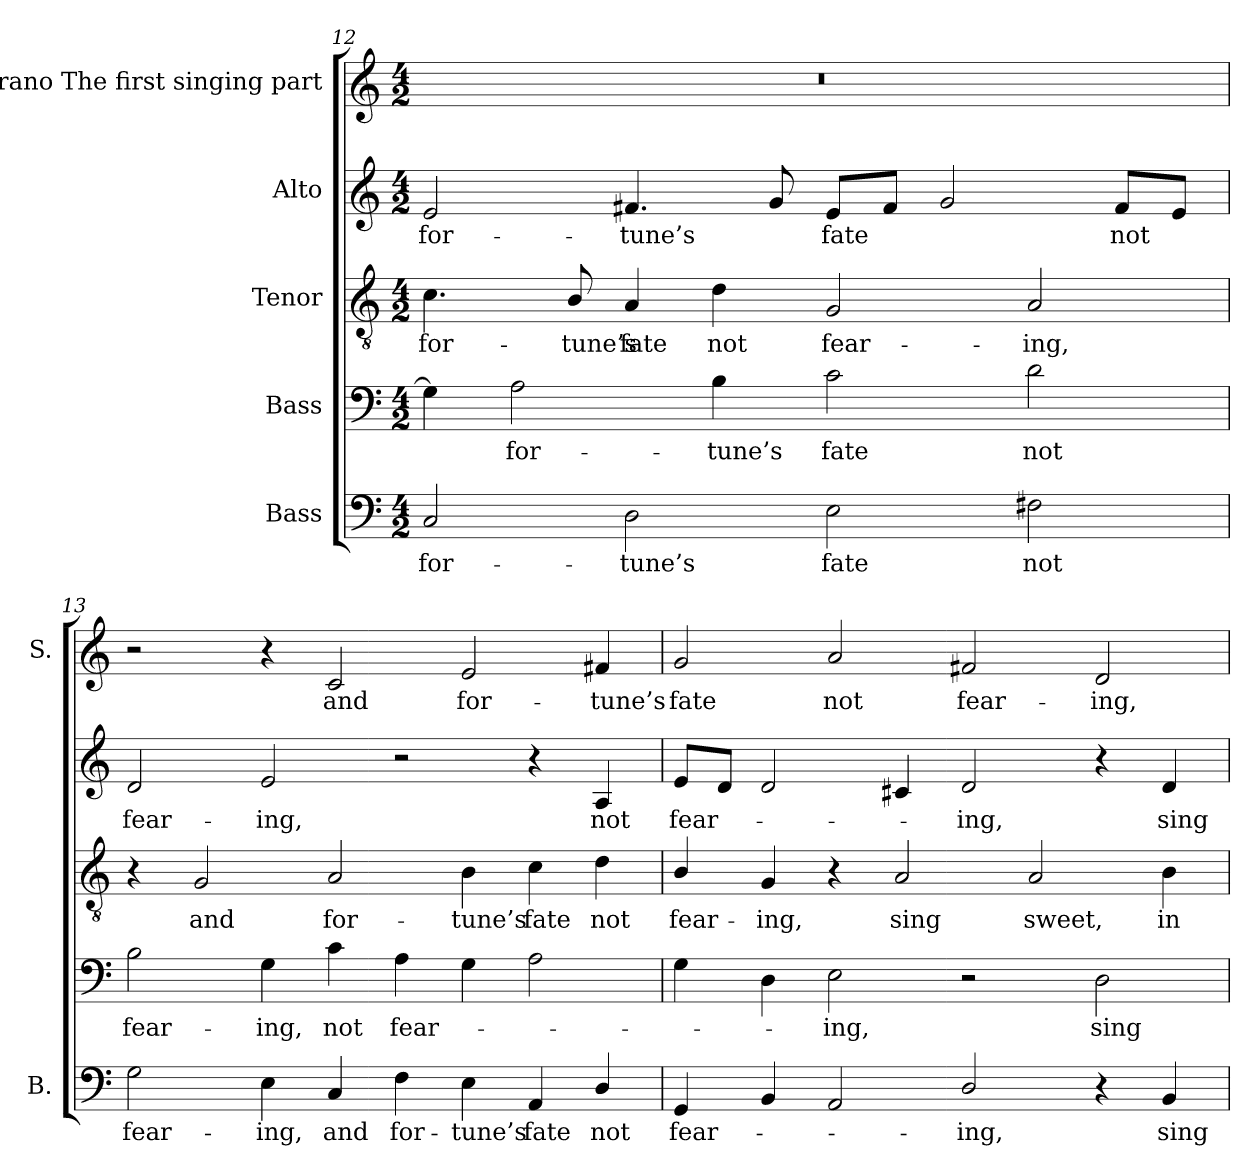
**kern	**text	**kern	**text	**kern	**text	**kern	**text	**kern	**text
*part5	*part5	*part4	*part4	*part3	*part3	*part2	*part2	*part1	*part1
*staff5	*staff5	*staff4	*staff4	*staff3	*staff3	*staff2	*staff2	*staff1	*staff1
*I"Bass	*	*I"Bass	*	*I"Tenor	*	*I"Alto	*	*I"Soprano The first singing part	*
*I'B.	*	*	*	*	*	*	*	*I'S.	*
!!LO:LB:g=z
*clefF4	*	*clefF4	*	*clefGv2	*	*clefG2	*	*clefG2	*
*	*	*ITrd7c12	*	*ITrd7c12	*	*ITrd7c12	*	*	*
*k[]	*	*k[]	*	*k[]	*	*k[]	*	*k[]	*
*C:	*	*C:	*	*C:	*	*C:	*	*C:	*
*M4/2	*	*M4/2	*	*M4/2	*	*M4/2	*	*M4/2	*
=12	=12	=12	=12	=12	=12	=12	=12	=12	=12
!	!LO:LY:b:color=#000000	!	!	!	!	!	!	!	!
!	!	!	!	!	!LO:LY:b:color=#000000	!	!	!	!
!	!	!	!	!	!	!	!LO:LY:b:color=#000000	!LO:N:vis=1	!
2Ci/	for-	4GGi\]	.	4.Ci\	for-	2Ei/	for-	0r	.
!	!	!	!LO:LY:b:color=#000000	!	!	!	!	!	!
.	.	2AAi\	for-	.	.	.	.	.	.
!	!	!	!	!	!LO:LY:b:color=#000000	!	!	!	!
.	.	.	.	8BBi/	-tune’s	.	.	.	.
!	!LO:LY:b:color=#000000	!	!	!	!	!	!	!	!
!	!	!	!	!	!LO:LY:b:color=#000000	!	!	!	!
!	!	!	!	!	!	!	!LO:LY:b:color=#000000	!	!
2Di\	-tune’s	.	.	4AAi/	fate	4.F#Xi/	-tune’s	.	.
!	!	!	!LO:LY:b:color=#000000	!	!	!	!	!	!
!	!	!	!	!	!LO:LY:b:color=#000000	!	!	!	!
.	.	4BBi\	-tune’s	4Di\	not	.	.	.	.
.	.	.	.	.	.	8Gi/	.	.	.
!	!LO:LY:b:color=#000000	!	!	!	!	!	!	!	!
!	!	!	!LO:LY:b:color=#000000	!	!	!	!	!	!
!	!	!	!	!	!LO:LY:b:color=#000000	!	!	!	!
!	!	!	!	!	!	!	!LO:LY:b:color=#000000	!	!
2Ei\	fate	2Ci\	fate	2GGi/	fear-	8Ei/L	fate	.	.
.	.	.	.	.	.	8F#i/J	.	.	.
.	.	.	.	.	.	2Gi/	.	.	.
!	!LO:LY:b:color=#000000	!	!	!	!	!	!	!	!
!	!	!	!LO:LY:b:color=#000000	!	!	!	!	!	!
!	!	!	!	!	!LO:LY:b:color=#000000	!	!	!	!
2F#Xi\	not	2Di\	not	2AAi/	-ing,	.	.	.	.
!	!	!	!	!	!	!	!LO:LY:b:color=#000000	!	!
.	.	.	.	.	.	8F#i/L	not	.	.
.	.	.	.	.	.	8Ei/J	.	.	.
=13	=13	=13	=13	=13	=13	=13	=13	=13	=13
!	!LO:LY:b:color=#000000	!	!	!	!	!	!	!	!
!	!	!	!LO:LY:b:color=#000000	!	!	!	!	!	!
!	!	!	!	!	!	!	!LO:LY:b:color=#000000	!	!
2Gi\	fear-	2BBi\	fear-	4r	.	2Di/	fear-	2r	.
!	!	!	!	!	!LO:LY:b:color=#000000	!	!	!	!
.	.	.	.	2GGi/	and	.	.	.	.
!	!LO:LY:b:color=#000000	!	!	!	!	!	!	!	!
!	!	!	!LO:LY:b:color=#000000	!	!	!	!	!	!
!	!	!	!	!	!	!	!LO:LY:b:color=#000000	!	!
4Ei\	-ing,	4GGi\	-ing,	.	.	2Ei/	-ing,	4r	.
!	!LO:LY:b:color=#000000	!	!	!	!	!	!	!	!
!	!	!	!LO:LY:b:color=#000000	!	!	!	!	!	!
!	!	!	!	!	!LO:LY:b:color=#000000	!	!	!	!
!	!	!	!	!	!	!	!	!	!LO:LY:b:color=#000000
4Ci/	and	4Ci\	not	2AAi/	for-	.	.	2ci/	and
!	!LO:LY:b:color=#000000	!	!	!	!	!	!	!	!
!	!	!	!LO:LY:b:color=#000000	!	!	!	!	!	!
4Fi\	for-	4AAi\	fear-	.	.	2r	.	.	.
!	!LO:LY:b:color=#000000	!	!	!	!	!	!	!	!
!	!	!	!	!	!LO:LY:b:color=#000000	!	!	!	!
!	!	!	!	!	!	!	!	!	!LO:LY:b:color=#000000
4Ei\	-tune’s	4GGi\	.	4BBi\	-tune’s	.	.	2ei/	for-
!	!LO:LY:b:color=#000000	!	!	!	!	!	!	!	!
!	!	!	!	!	!LO:LY:b:color=#000000	!	!	!	!
4AAi/	fate	2AAi\	.	4Ci\	fate	4r	.	.	.
!	!LO:LY:b:color=#000000	!	!	!	!	!	!	!	!
!	!	!	!	!	!LO:LY:b:color=#000000	!	!	!	!
!	!	!	!	!	!	!	!LO:LY:b:color=#000000	!	!
!	!	!	!	!	!	!	!	!	!LO:LY:b:color=#000000
4Di/	not	.	.	4Di\	not	4AAi/	not	4f#Xi/	-tune’s
=14	=14	=14	=14	=14	=14	=14	=14	=14	=14
!	!LO:LY:b:color=#000000	!	!	!	!	!	!	!	!
!	!	!	!	!	!LO:LY:b:color=#000000	!	!	!	!
!	!	!	!	!	!	!	!LO:LY:b:color=#000000	!	!
!	!	!	!	!	!	!	!	!	!LO:LY:b:color=#000000
4GGi/	fear-	4GGi\	.	4BBi/	fear-	8Ei/L	fear-	2gi/	fate
.	.	.	.	.	.	8Di/J	.	.	.
!	!	!	!	!	!LO:LY:b:color=#000000	!	!	!	!
4BBi/	.	4DDi\	.	4GGi/	-ing,	2Di/	.	.	.
!	!	!	!LO:LY:b:color=#000000	!	!	!	!	!	!
!	!	!	!	!	!	!	!	!	!LO:LY:b:color=#000000
2AAi/	.	2EEi\	-ing,	4r	.	.	.	2ai/	not
!	!	!	!	!	!LO:LY:b:color=#000000	!	!	!	!
.	.	.	.	2AAi/	sing	4C#Xi/	.	.	.
!	!LO:LY:b:color=#000000	!	!	!	!	!	!	!	!
!	!	!	!	!	!	!	!LO:LY:b:color=#000000	!	!
!	!	!	!	!	!	!	!	!	!LO:LY:b:color=#000000
2Di/	-ing,	2r	.	.	.	2Di/	-ing,	2f#Xi/	fear-
!	!	!	!	!	!LO:LY:b:color=#000000	!	!	!	!
.	.	.	.	2AAi/	sweet,	.	.	.	.
!	!	!	!LO:LY:b:color=#000000	!	!	!	!	!	!
!	!	!	!	!	!	!	!	!	!LO:LY:b:color=#000000
4r	.	2DDi\	sing	.	.	4r	.	2di/	-ing,
!	!LO:LY:b:color=#000000	!	!	!	!	!	!	!	!
!	!	!	!	!	!LO:LY:b:color=#000000	!	!	!	!
!	!	!	!	!	!	!	!LO:LY:b:color=#000000	!	!
4BBi/	sing	.	.	4BBi\	in	4Di/	sing	.	.
=	=	=	=	=	=	=	=	=	=
*-	*-	*-	*-	*-	*-	*-	*-	*-	*-
